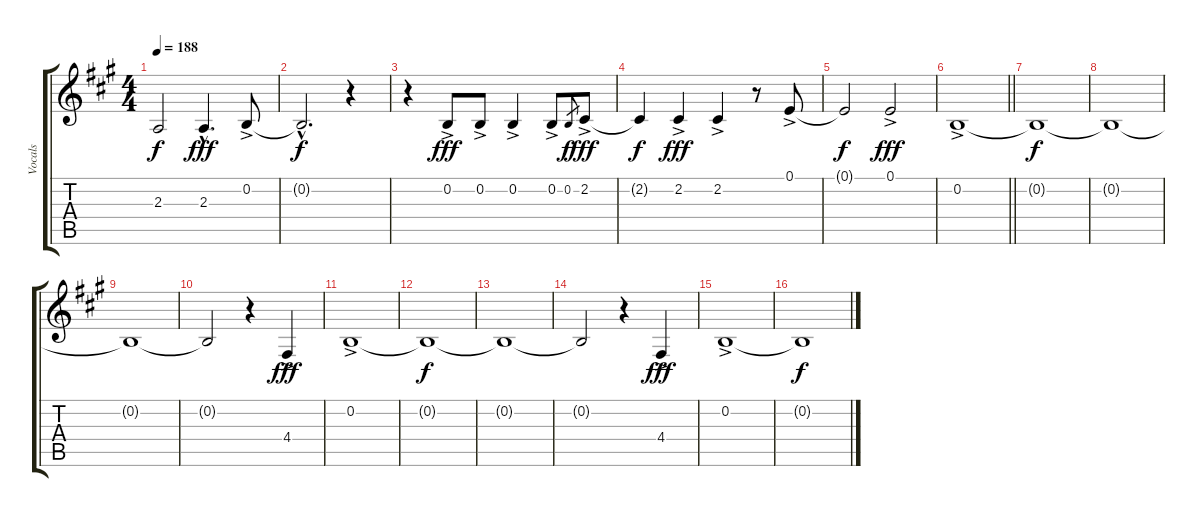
\track ("Vocals" "Vocals") {instrument stringensemble1}
\staff {score tabs}
\tuning (E4 B3 G3 D3 A2 E2) {hide}
\ts (4 4)
\tempo 188
\clef g2
\ks f#minor
2.3{t}.2{dy f} 2.3{hac}.4{d dy fff} 0.2{ac}.8 |
0.2{hac t}.2{d dy f} r.4 |
r.4 0.2{ac}.8{dy fff} 0.2{ac}.8 0.2{ac}.4 0.2{ac}.8 0.2.8{gr dy f} 2.2{ac}.8{dy fff} |
2.2{t}.4{dy f} 2.2{ac}.4{dy fff} 2.2{ac}.4 r.8 0.1{ac}.8 |
0.1{t}.2{dy f} 0.1{ac}.2{dy fff} |
\barLineRight lightlight
0.2{ac}.1 |
0.2{t}.1{dy f} |
0.2{t}.1 |
0.2{t}.1 |
0.2{t}.2 r.4 4.4{ac}.4{dy fff} |
0.2{ac}.1 |
0.2{t}.1{dy f} |
0.2{t}.1 |
0.2{t}.2 r.4 4.4{ac}.4{dy fff} |
0.2{ac}.1 |
0.2{t}.1{dy f}
